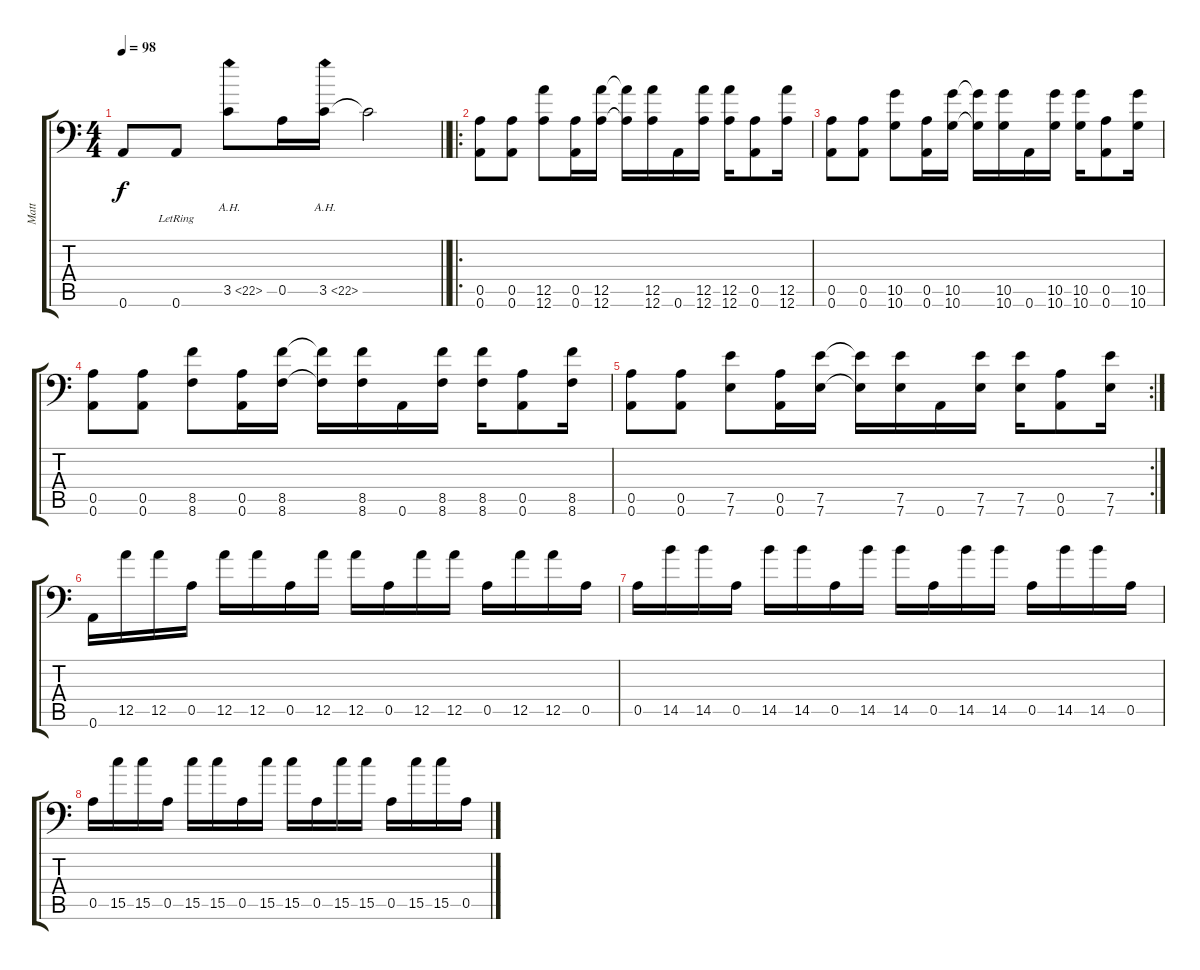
\track ("Matt" "Matt") {instrument overdrivenguitar}
\staff {score tabs}
\tuning (E4 B3 G3 D3 A2 A1) {hide}
\ts (4 4)
\tempo 98
\clef f4
\barLineRight lightlight
\ks c
0.6.8{dy f} 0.6{lr}.8 3.5{ah 19}.8 0.5.16 3.5{ah 19}.16 3.5{t}.2 |
\ro
(0.5 0.6).8 (0.5 0.6).8 (12.5 12.6).8 (0.5 0.6).16 (12.5 12.6).16 (12.5{t} 12.6{t}).16 (12.5 12.6).16 0.6.16 (12.5 12.6).16 (12.5 12.6).16 (0.5 0.6).8 (12.5 12.6).16 |
(0.5 0.6).8 (0.5 0.6).8 (10.5 10.6).8 (0.5 0.6).16 (10.5 10.6).16 (10.5{t} 10.6{t}).16 (10.5 10.6).16 0.6.16 (10.5 10.6).16 (10.5 10.6).16 (0.5 0.6).8 (10.5 10.6).16 |
(0.5 0.6).8 (0.5 0.6).8 (8.5 8.6).8 (0.5 0.6).16 (8.5 8.6).16 (8.5{t} 8.6{t}).16 (8.5 8.6).16 0.6.16 (8.5 8.6).16 (8.5 8.6).16 (0.5 0.6).8 (8.5 8.6).16 |
\rc 2
(0.5 0.6).8 (0.5 0.6).8 (7.5 7.6).8 (0.5 0.6).16 (7.5 7.6).16 (7.5{t} 7.6{t}).16 (7.5 7.6).16 0.6.16 (7.5 7.6).16 (7.5 7.6).16 (0.5 0.6).8 (7.5 7.6).16 |
0.6.16 12.5.16 12.5.16 0.5.16 12.5.16 12.5.16 0.5.16 12.5.16 12.5.16 0.5.16 12.5.16 12.5.16 0.5.16 12.5.16 12.5.16 0.5.16 |
0.5.16 14.5.16 14.5.16 0.5.16 14.5.16 14.5.16 0.5.16 14.5.16 14.5.16 0.5.16 14.5.16 14.5.16 0.5.16 14.5.16 14.5.16 0.5.16 |
0.5.16 15.5.16 15.5.16 0.5.16 15.5.16 15.5.16 0.5.16 15.5.16 15.5.16 0.5.16 15.5.16 15.5.16 0.5.16 15.5.16 15.5.16 0.5.16
